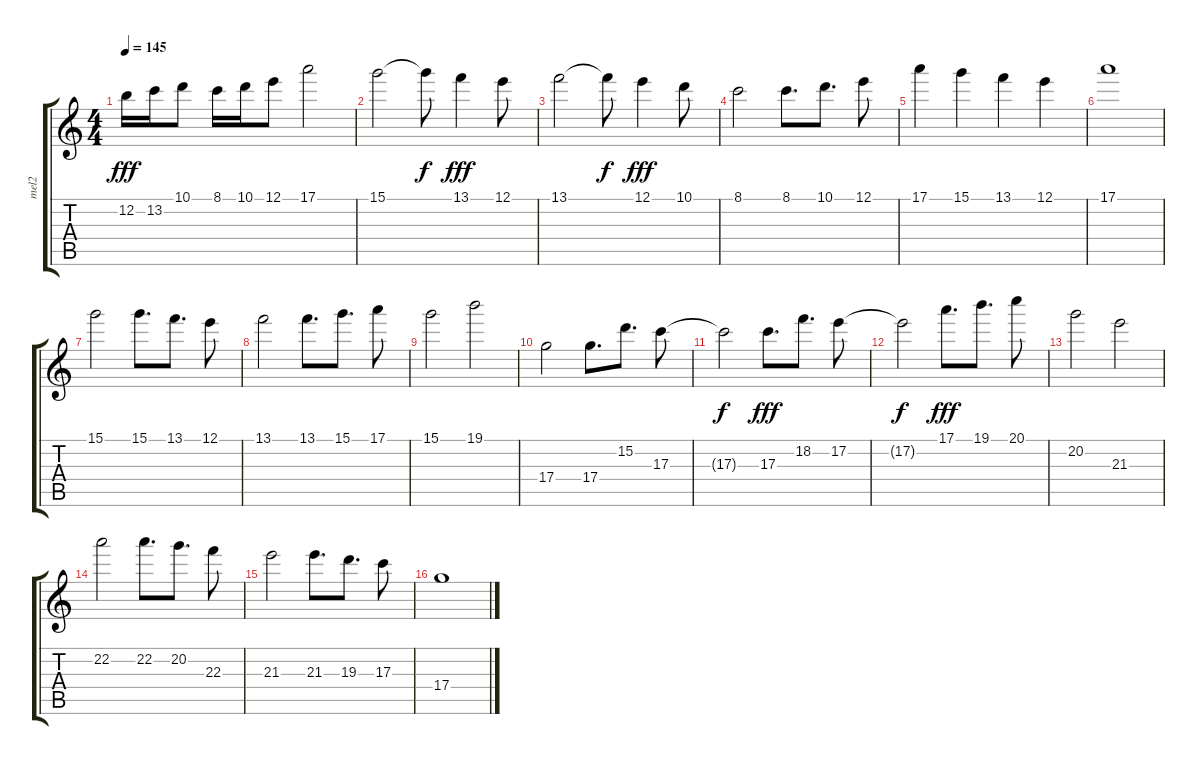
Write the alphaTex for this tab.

\track ("mel2" "mel2") {instrument overdrivenguitar}
\staff {score tabs}
\tuning (E4 B3 G3 D3 A2 E2) {hide}
\ts (4 4)
\tempo 145
\clef g2
\ks c
12.2.16{dy fff} 13.2.16 10.1.8 8.1.16 10.1.16 12.1.8 17.1.2 |
15.1.2 15.1{t}.8{dy f} 13.1.4{dy fff} 12.1.8 |
13.1.2 13.1{t}.8{dy f} 12.1.4{dy fff} 10.1.8 |
8.1.2 8.1.8{d} 10.1.8{d} 12.1.8 |
17.1.4 15.1.4 13.1.4 12.1.4 |
17.1.1 |
15.1.2 15.1.8{d} 13.1.8{d} 12.1.8 |
13.1.2 13.1.8{d} 15.1.8{d} 17.1.8 |
15.1.2 19.1.2 |
17.4.2 17.4.8{d} 15.2.8{d} 17.3.8 |
17.3{t}.2{dy f} 17.3.8{d dy fff} 18.2.8{d} 17.2.8 |
17.2{t}.2{dy f} 17.1.8{d dy fff} 19.1.8{d} 20.1.8 |
20.2.2 21.3.2 |
22.2.2 22.2.8{d} 20.2.8{d} 22.3.8 |
21.3.2 21.3.8{d} 19.3.8{d} 17.3.8 |
17.4.1
